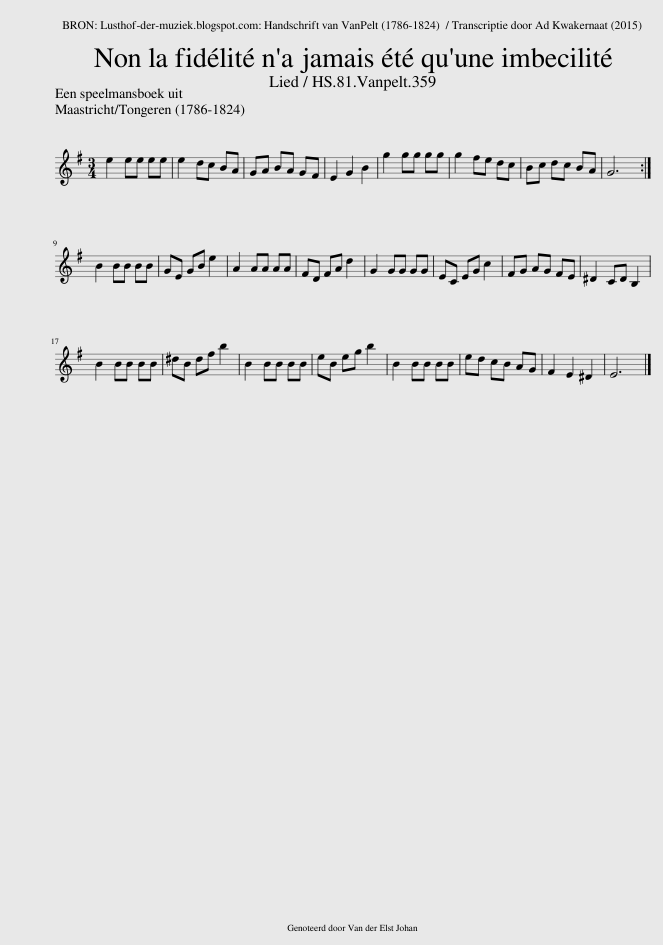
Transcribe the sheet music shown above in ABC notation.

X:1
L:1/8
Q:1/4=100
M:3/4
I:linebreak $
K:G
V:1 treble
V:1
 e2 ee ee | e2 dc BA | GA BA GF | E2 G2 B2 | g2 gg gg | %5
 g2 fe dc | Bc dc BA | G6 :|$ B2 BB BB | GE GB e2 | %10
 A2 AA AA | FD FA d2 | G2 GG GG | EC EG c2 | FG AG FE | %15
 ^D2 CD B,2 |$ B2 BB BB | ^dB df b2 | B2 BB BB | eB eg b2 | %20
 B2 BB BB | ed cB AG | F2 E2 ^D2 | E6 |] %24
